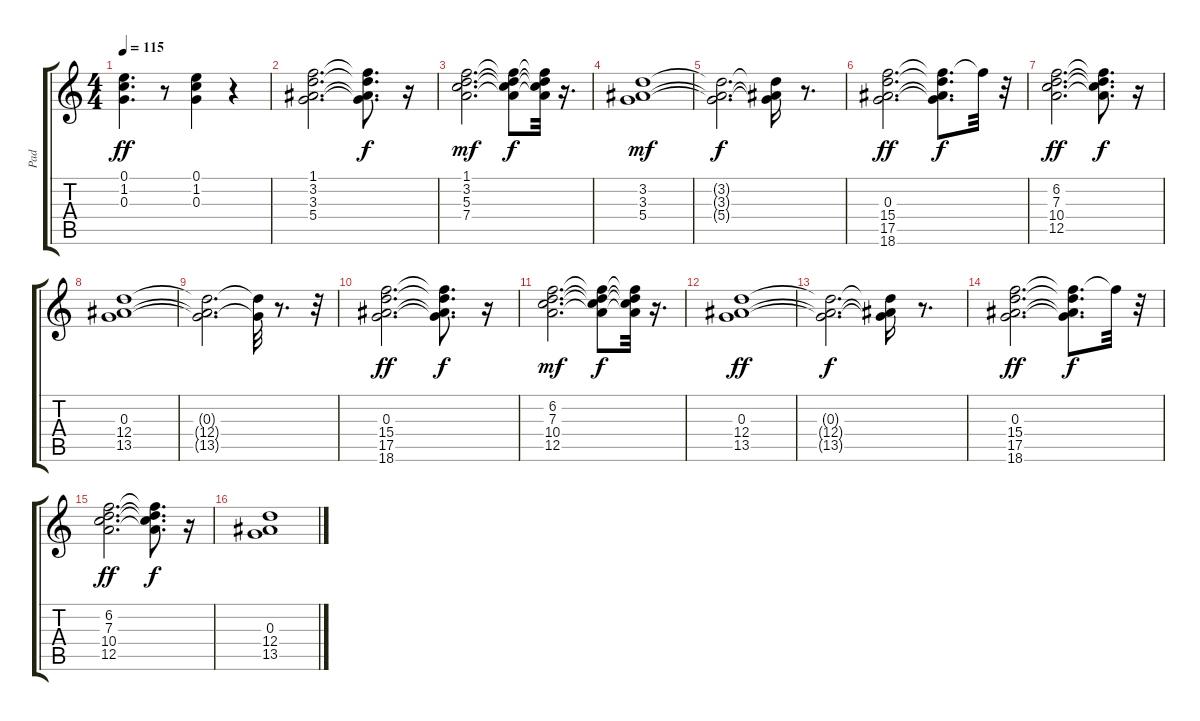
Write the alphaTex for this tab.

\track ("Pad" "Pad") {instrument acousticguitarnylon}
\staff {score tabs}
\tuning (E4 B3 G3 D3 A2 E2) {hide}
\ts (4 4)
\tempo 115
\clef g2
\ks c
(0.1 1.2 0.3).4{d dy ff} r.8 (0.1 1.2 0.3).4 r.4 |
(1.1 3.2 3.3 5.4).2{d} (1.1{t} 3.2{t} 3.3{t} 5.4{t}).8{d dy f} r.16 |
(1.1 3.2 5.3 7.4).2{d dy mf} (1.1{t} 3.2{t} 5.3{t} 7.4{t}).8{dy f} (1.1{t} 3.2{t} 5.3{t} 7.4{t}).32 r.16{d} |
(3.2 3.3 5.4).1{dy mf} |
(3.2{t} 3.3{t} 5.4{t}).2{d dy f} (3.2{t} 3.3{t} 5.4{t}).16 r.8{d} |
(0.3 15.4 17.5 18.6).2{d dy ff} (0.3{t} 15.4{t} 17.5{t} 18.6{t}).8{d dy f} 15.4{t}.32 r.32 |
(6.2 7.3 10.4 12.5).2{d dy ff} (6.2{t} 7.3{t} 10.4{t} 12.5{t}).8{d dy f} r.16 |
(0.3 12.4 13.5).1 |
(0.3{t} 12.4{t} 13.5{t}).2{d} (0.3{t} 12.4{t}).32 r.8{d} r.32 |
(0.3 15.4 17.5 18.6).2{d dy ff} (0.3{t} 15.4{t} 17.5{t} 18.6{t}).8{d dy f} r.16 |
(6.2 7.3 10.4 12.5).2{d dy mf} (6.2{t} 7.3{t} 10.4{t} 12.5{t}).8{dy f} (6.2{t} 7.3{t} 10.4{t} 12.5{t}).32 r.16{d} |
(0.3 12.4 13.5).1{dy ff} |
(0.3{t} 12.4{t} 13.5{t}).2{d dy f} (0.3{t} 12.4{t} 13.5{t}).16 r.8{d} |
(0.3 15.4 17.5 18.6).2{d dy ff} (0.3{t} 15.4{t} 17.5{t} 18.6{t}).8{d dy f} 15.4{t}.32 r.32 |
(6.2 7.3 10.4 12.5).2{d dy ff} (6.2{t} 7.3{t} 10.4{t} 12.5{t}).8{d dy f} r.16 |
(0.3 12.4 13.5).1
